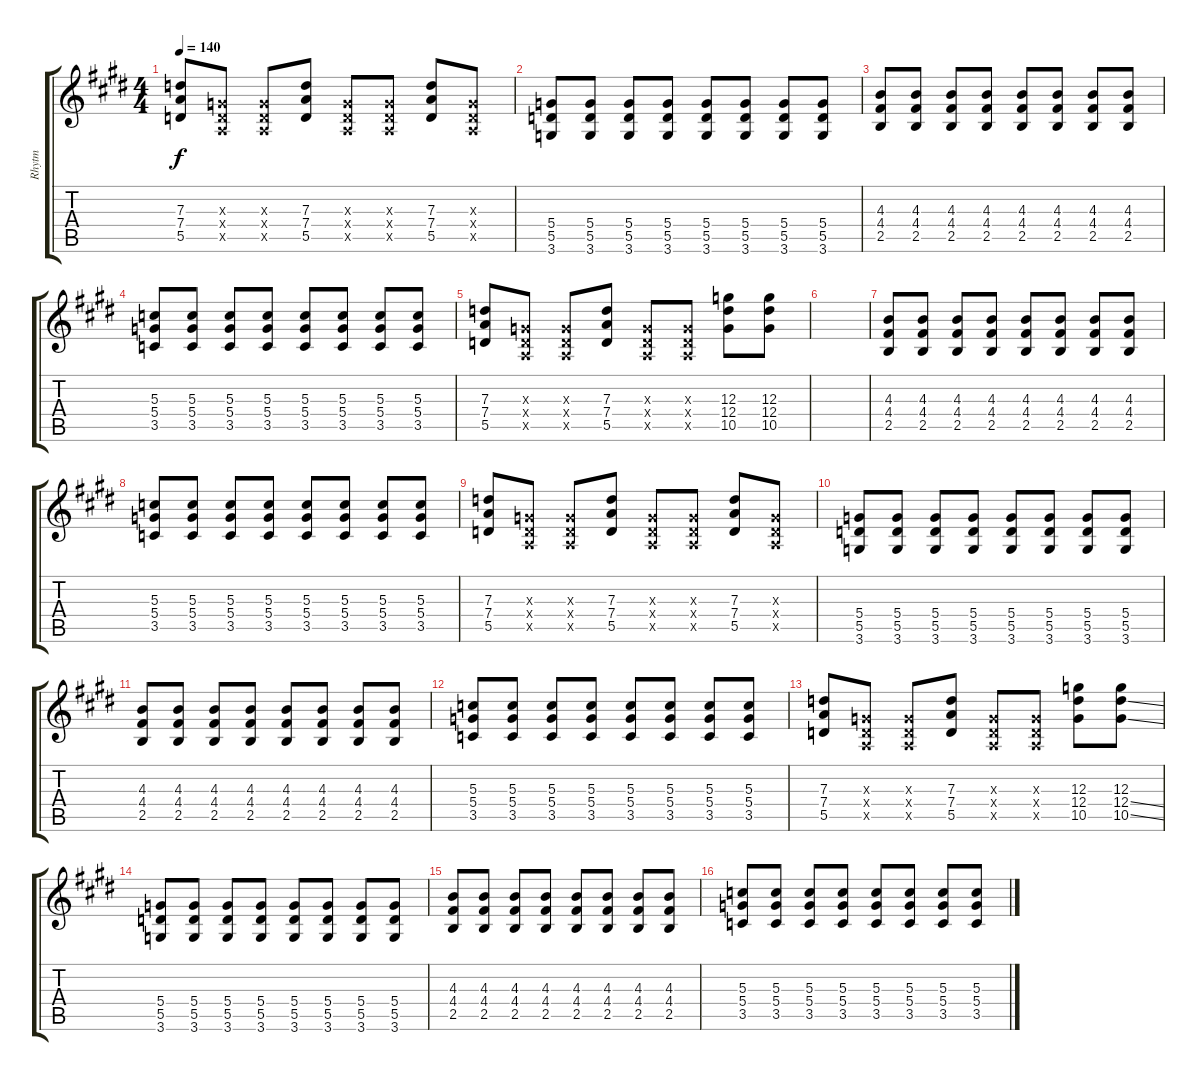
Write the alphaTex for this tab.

\track ("Rhytm" "Rhytm") {instrument distortionguitar}
\staff {score tabs}
\tuning (E4 B3 G3 D3 A2 E2) {hide}
\ts (4 4)
\tempo 140
\clef g2
\ks c#minor
(7.3 7.4 5.5).8{dy f} (0.3{x} 0.4{x} 0.5{x}).8 (0.3{x} 0.4{x} 0.5{x}).8 (7.3 7.4 5.5).8 (0.3{x} 0.4{x} 0.5{x}).8 (0.3{x} 0.4{x} 0.5{x}).8 (7.3 7.4 5.5).8 (0.3{x} 0.4{x} 0.5{x}).8 |
(5.4 5.5 3.6).8 (5.4 5.5 3.6).8 (5.4 5.5 3.6).8 (5.4 5.5 3.6).8 (5.4 5.5 3.6).8 (5.4 5.5 3.6).8 (5.4 5.5 3.6).8 (5.4 5.5 3.6).8 |
(4.3 4.4 2.5).8 (4.3 4.4 2.5).8 (4.3 4.4 2.5).8 (4.3 4.4 2.5).8 (4.3 4.4 2.5).8 (4.3 4.4 2.5).8 (4.3 4.4 2.5).8 (4.3 4.4 2.5).8 |
(5.3 5.4 3.5).8 (5.3 5.4 3.5).8 (5.3 5.4 3.5).8 (5.3 5.4 3.5).8 (5.3 5.4 3.5).8 (5.3 5.4 3.5).8 (5.3 5.4 3.5).8 (5.3 5.4 3.5).8 |
(7.3 7.4 5.5).8 (0.3{x} 0.4{x} 0.5{x}).8 (0.3{x} 0.4{x} 0.5{x}).8 (7.3 7.4 5.5).8 (0.3{x} 0.4{x} 0.5{x}).8 (0.3{x} 0.4{x} 0.5{x}).8 (12.3 12.4 10.5).8 (12.3 12.4 10.5).8 |
|
(4.3 4.4 2.5).8 (4.3 4.4 2.5).8 (4.3 4.4 2.5).8 (4.3 4.4 2.5).8 (4.3 4.4 2.5).8 (4.3 4.4 2.5).8 (4.3 4.4 2.5).8 (4.3 4.4 2.5).8 |
(5.3 5.4 3.5).8 (5.3 5.4 3.5).8 (5.3 5.4 3.5).8 (5.3 5.4 3.5).8 (5.3 5.4 3.5).8 (5.3 5.4 3.5).8 (5.3 5.4 3.5).8 (5.3 5.4 3.5).8 |
(7.3 7.4 5.5).8 (0.3{x} 0.4{x} 0.5{x}).8 (0.3{x} 0.4{x} 0.5{x}).8 (7.3 7.4 5.5).8 (0.3{x} 0.4{x} 0.5{x}).8 (0.3{x} 0.4{x} 0.5{x}).8 (7.3 7.4 5.5).8 (0.3{x} 0.4{x} 0.5{x}).8 |
(5.4 5.5 3.6).8 (5.4 5.5 3.6).8 (5.4 5.5 3.6).8 (5.4 5.5 3.6).8 (5.4 5.5 3.6).8 (5.4 5.5 3.6).8 (5.4 5.5 3.6).8 (5.4 5.5 3.6).8 |
(4.3 4.4 2.5).8 (4.3 4.4 2.5).8 (4.3 4.4 2.5).8 (4.3 4.4 2.5).8 (4.3 4.4 2.5).8 (4.3 4.4 2.5).8 (4.3 4.4 2.5).8 (4.3 4.4 2.5).8 |
(5.3 5.4 3.5).8 (5.3 5.4 3.5).8 (5.3 5.4 3.5).8 (5.3 5.4 3.5).8 (5.3 5.4 3.5).8 (5.3 5.4 3.5).8 (5.3 5.4 3.5).8 (5.3 5.4 3.5).8 |
(7.3 7.4 5.5).8 (0.3{x} 0.4{x} 0.5{x}).8 (0.3{x} 0.4{x} 0.5{x}).8 (7.3 7.4 5.5).8 (0.3{x} 0.4{x} 0.5{x}).8 (0.3{x} 0.4{x} 0.5{x}).8 (12.3 12.4 10.5).8 (12.3 12.4{ss} 10.5{ss}).8 |
(5.4 5.5 3.6).8 (5.4 5.5 3.6).8 (5.4 5.5 3.6).8 (5.4 5.5 3.6).8 (5.4 5.5 3.6).8 (5.4 5.5 3.6).8 (5.4 5.5 3.6).8 (5.4 5.5 3.6).8 |
(4.3 4.4 2.5).8 (4.3 4.4 2.5).8 (4.3 4.4 2.5).8 (4.3 4.4 2.5).8 (4.3 4.4 2.5).8 (4.3 4.4 2.5).8 (4.3 4.4 2.5).8 (4.3 4.4 2.5).8 |
(5.3 5.4 3.5).8 (5.3 5.4 3.5).8 (5.3 5.4 3.5).8 (5.3 5.4 3.5).8 (5.3 5.4 3.5).8 (5.3 5.4 3.5).8 (5.3 5.4 3.5).8 (5.3 5.4 3.5).8
